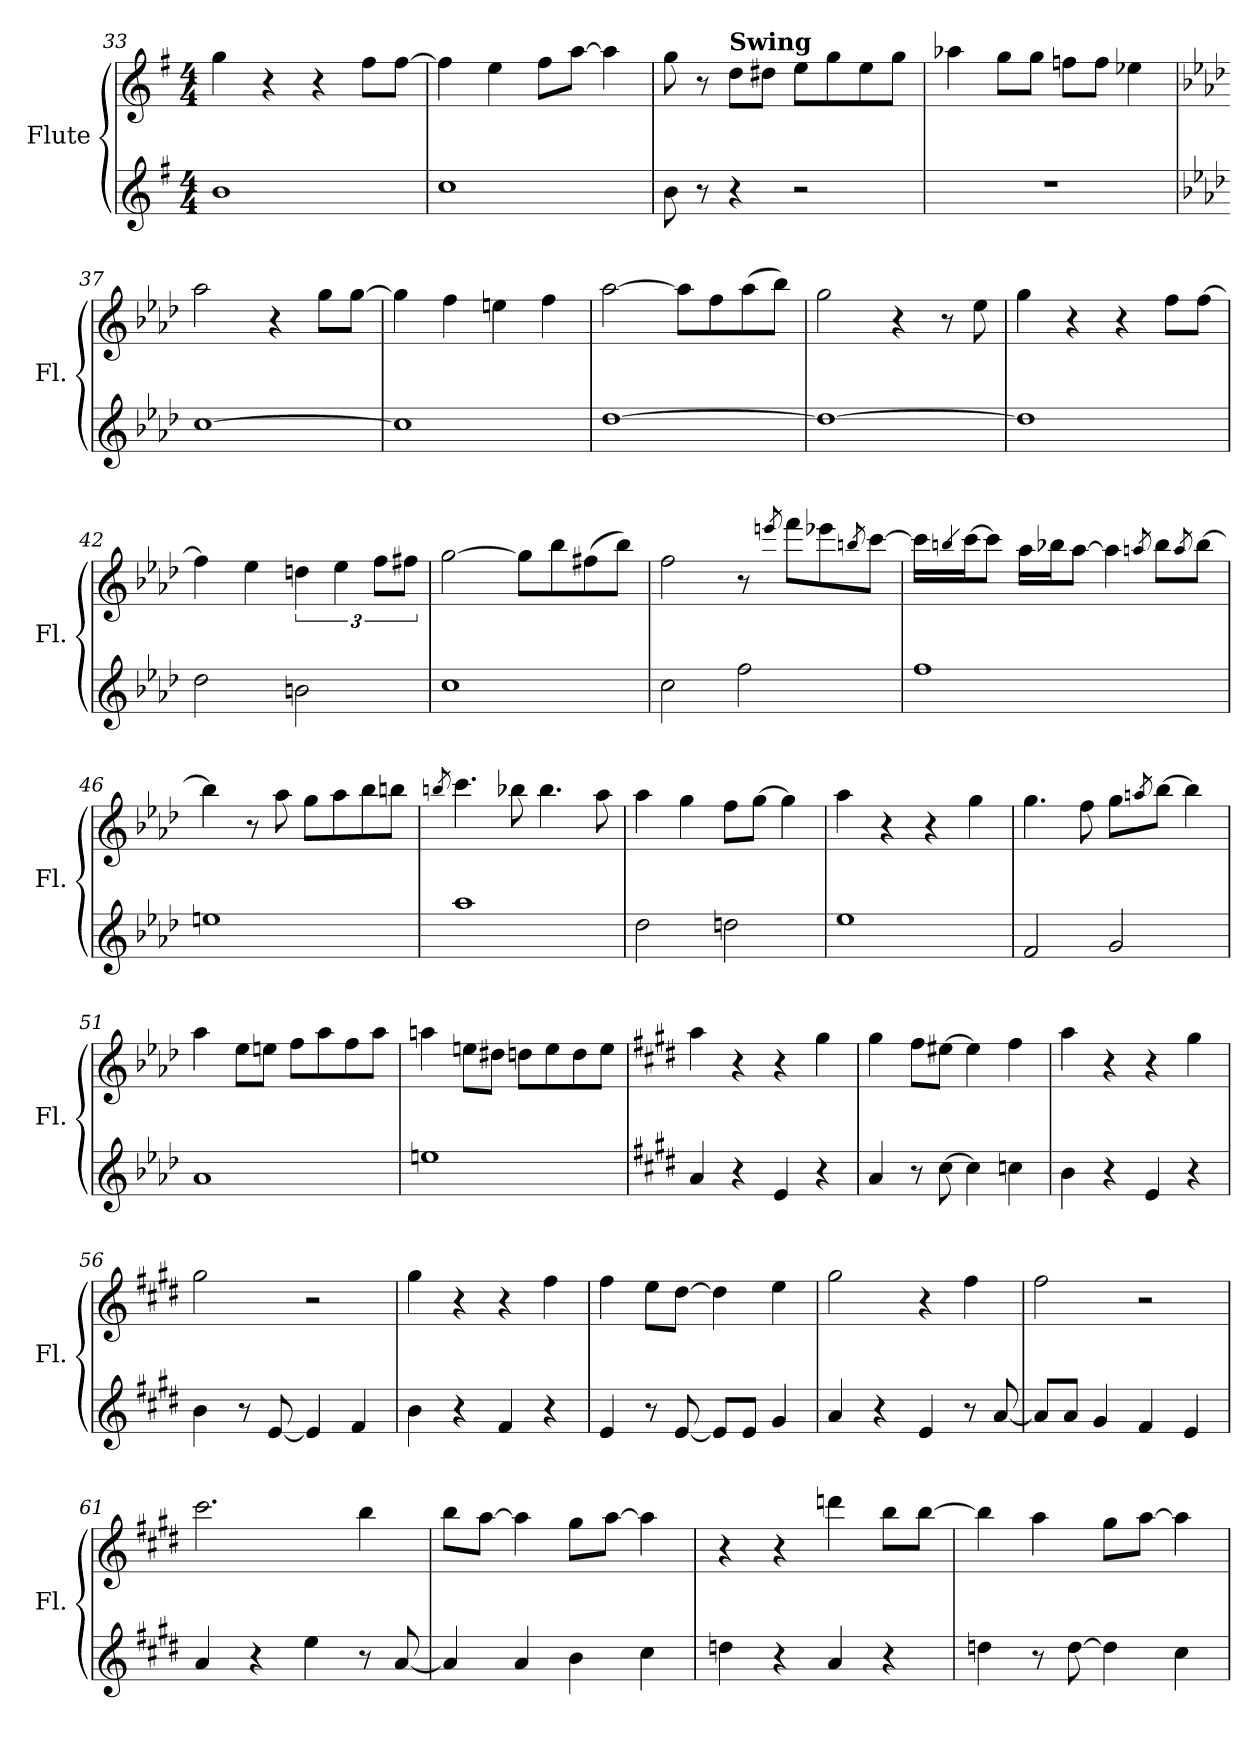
**kern	**kern
*part2	*part1
*staff2	*staff1
*I"Flute	*I"Flute
*I'Fl.	*I'Fl.
!!LO:LB:g=z
*clefG2	*clefG2
*k[f#]	*k[f#]
*M4/4	*M4/4
=33	=33
1b	4gg\
.	4r
.	4r
.	8ff#\L
.	[8ff#\J
=34	=34
1cc	4ff#\]
.	4ee\
.	8ff#\L
.	[8aa\J
.	4aa\]
=35	=35
8b\	8gg\
8r	8r
!	!LO:TX:a:B:t=Swing
4r	8dd\L
.	8dd#X\J
2r	8ee\L
.	8gg\
.	8ee\
.	8gg\J
=36	=36
1r	4aa-X\
.	8gg\L
.	8gg\J
.	8ffn\L
.	8ff\J
.	4ee-X\
=37	=37
*k[b-e-a-d-]	*k[b-e-a-d-]
[1cc	2aa-i\
.	4r
.	8gg\L
.	[8gg\J
=38	=38
1cc]	4gg\]
.	4ff\
.	4een\
.	4ff\
!!LO:PB:g=z
=39	=39
[1dd-	[2aa-\
.	8aa-\L]
.	8ff\
.	(8aa-\
.	8bb-\J)
=40	=40
1dd-_	2gg\
.	4r
.	8r
.	8ee-\
=41	=41
1dd-]	4gg\
.	4r
.	4r
.	8ff\L
.	[8ff\J
=42	=42
2dd-\	4ff\]
.	4ee-\
2bn\	6ddn\
.	6ee-\
.	12ff\L
.	12ff#X\J
=43	=43
1cc	[2gg\
.	8gg\L]
.	8bb-\
.	(8ff#X\
.	8bb-\J)
=44	=44
2cc\	2ff\
2ff\	8r
.	8qeeen/
.	8fff\L
.	8eee-X\
.	8qbbn/
.	[8ccc\J
!!LO:LB:g=z
=45	=45
1ff	16ccc\LL]
.	4qbbn/
.	[16ccc\J
.	8ccc\J]
.	16aa-\LL
.	16bb-X\J
.	[8aa-\J
.	4aa-\]
.	8qaan/
.	8bb-\L
.	8qaa/
.	[8bb-\J
=46	=46
1een	4bb-\]
.	8r
.	8aa-\
.	8gg\L
.	8aa-\
.	8bb-\
.	8bbn\J
=47	=47
.	8qbbn/
1aa-	4.ccc\
.	8bb-X\
.	4.bb-\
.	8aa-\
=48	=48
2dd-\	4aa-\
.	4gg\
2ddn\	8ff\L
.	[8gg\J
.	4gg\]
!!LO:LB:g=z
=49	=49
1ee-	4aa-\
.	4r
.	4r
.	4gg\
=50	=50
2f/	4.gg\
.	8ff\
2g/	8gg\L
.	8qaan/
.	[8bb-\J
.	4bb-\]
=51	=51
1a-	4aa-\
.	8ee-\L
.	8een\J
.	8ff\L
.	8aa-\
.	8ff\
.	8aa-\J
=52	=52
1een	4aan\
.	8een\L
.	8dd#X\J
.	8ddn\L
.	8ee\
.	8dd\
.	8ee\J
=53	=53
*k[f#c#g#d#]	*k[f#c#g#d#]
4a/	4aa\
4r	4r
4e/	4r
4r	4gg#\
!!LO:LB:g=z
=54	=54
4a/	4gg#\
8r	8ff#\L
[8cc#\	[8ee#X\J
4cc#\]	4ee#\]
4ccn\	4ff#\
=55	=55
4b\	4aa\
4r	4r
4e/	4r
4r	4gg#\
=56	=56
4b\	2gg#\
8r	.
[8e/	.
4e/]	2r
4f#/	.
=57	=57
4b\	4gg#\
4r	4r
4f#/	4r
4r	4ff#\
=58	=58
4e/	4ff#\
8r	8ee\L
[8e/	[8dd#\J
8e/L]	4dd#\]
8e/J	.
4g#/	4ee\
=59	=59
4a/	2gg#\
4r	.
4e/	4r
8r	4ff#\
[8a/	.
=60	=60
8a/L]	2ff#\
8a/J	.
4g#/	.
4f#/	2r
4e/	.
!!LO:LB:g=z
=61	=61
4a/	2.ccc#\
4r	.
4ee\	.
8r	4bb\
[8a/	.
=62	=62
4a/]	8bb\L
.	[8aa\J
4a/	4aa\]
4b\	8gg#\L
.	[8aa\J
4cc#\	4aa\]
=63	=63
4ddn\	4r
4r	4r
4a/	4dddn\
4r	8bb\L
.	[8bb\J
=64	=64
4ddn\	4bb\]
8r	4aa\
[8dd\	.
4dd\]	8gg#\L
.	[8aa\J
4cc#\	4aa\]
=	=
*-	*-
